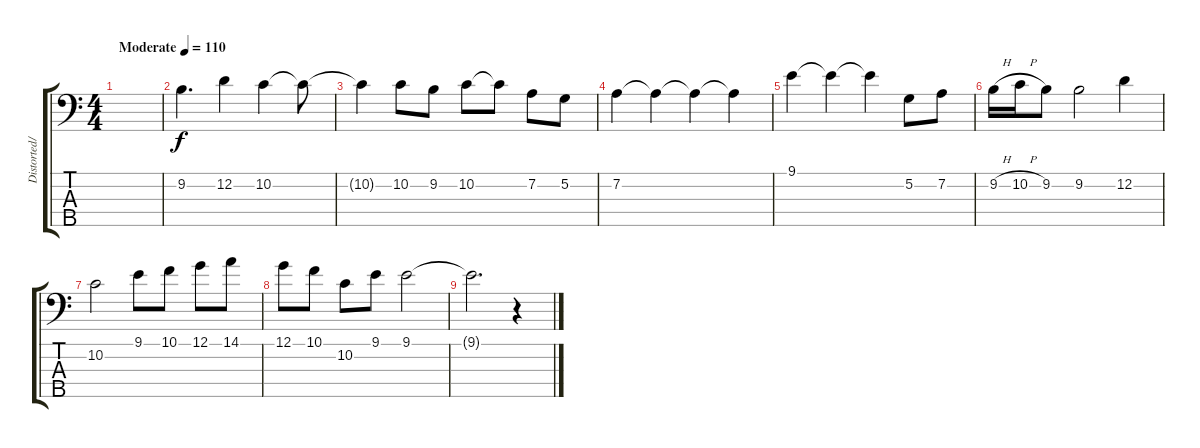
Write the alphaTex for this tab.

\track ("Distorted/Wah Bass" "Distorted/") {instrument overdrivenguitar}
\staff {score tabs}
\tuning (G2 D2 A1 E1 B0) {hide}
\ts (4 4)
\tempo (110 "Moderate")
\clef f4
\ks c
|
9.2.4{d} 12.2.4 10.2.4 10.2{t}.8 |
10.2{t}.4 10.2.8 9.2.8 10.2.8 10.2{t}.8 7.2.8 5.2.8 |
7.2.4 7.2{t}.4 7.2{t}.4 7.2{t}.4 |
9.1.4 9.1{t}.4 9.1{t}.4 5.2.8 7.2.8 |
9.2{h}.16 10.2{h}.16 9.2.8 9.2.2 12.2.4 |
10.2.2 9.1.8 10.1.8 12.1.8 14.1.8 |
12.1.8 10.1.8 10.2.8 9.1.8 9.1.2 |
9.1{t}.2{d} r.4
